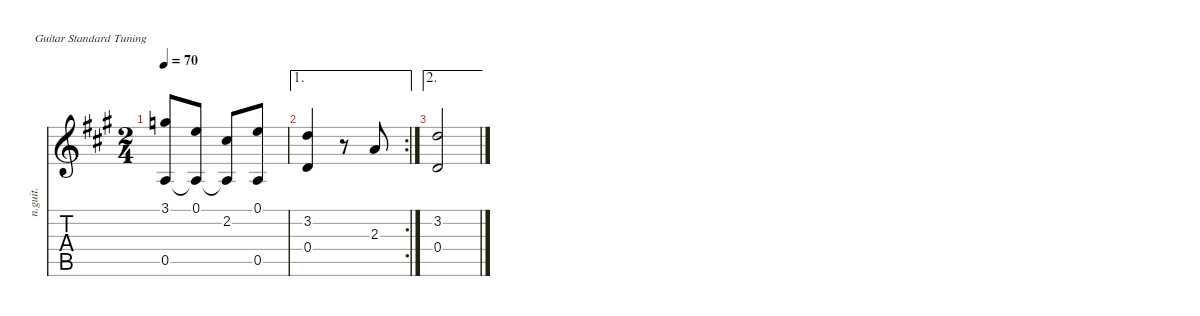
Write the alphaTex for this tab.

\defaultSystemsLayout 4
\hideDynamics
\bracketExtendMode nobrackets
\otherSystemsTrackNameOrientation horizontal
\track ("Nylon Guitar" "n.guit.") {instrument acousticguitarnylon}
\staff {score tabs}
\tuning (E4 B3 G3 D3 A2 E2)
\ts (2 4)
\tempo 70
\clef g2
\ks a
(0.5{acc forcenatural} 3.1{acc forcenatural}).8{dy mf beam Up} (0.1{acc forcenatural} 0.5{t acc forcenatural}).8{beam Up} (2.2{acc #} 0.5{t acc forcenatural}).8{beam Up} (0.1{acc forcenatural} 0.5{acc forcenatural}).8{beam Up} |
\ae 1
\rc 2
(3.2{acc forcenatural} 0.4{acc forcenatural}).4{beam Up} r.8{beam Up} 2.3{acc forcenatural}.8{beam Up} |
\ae 2
(3.2{acc forcenatural} 0.4{acc forcenatural}).2{beam Up}
